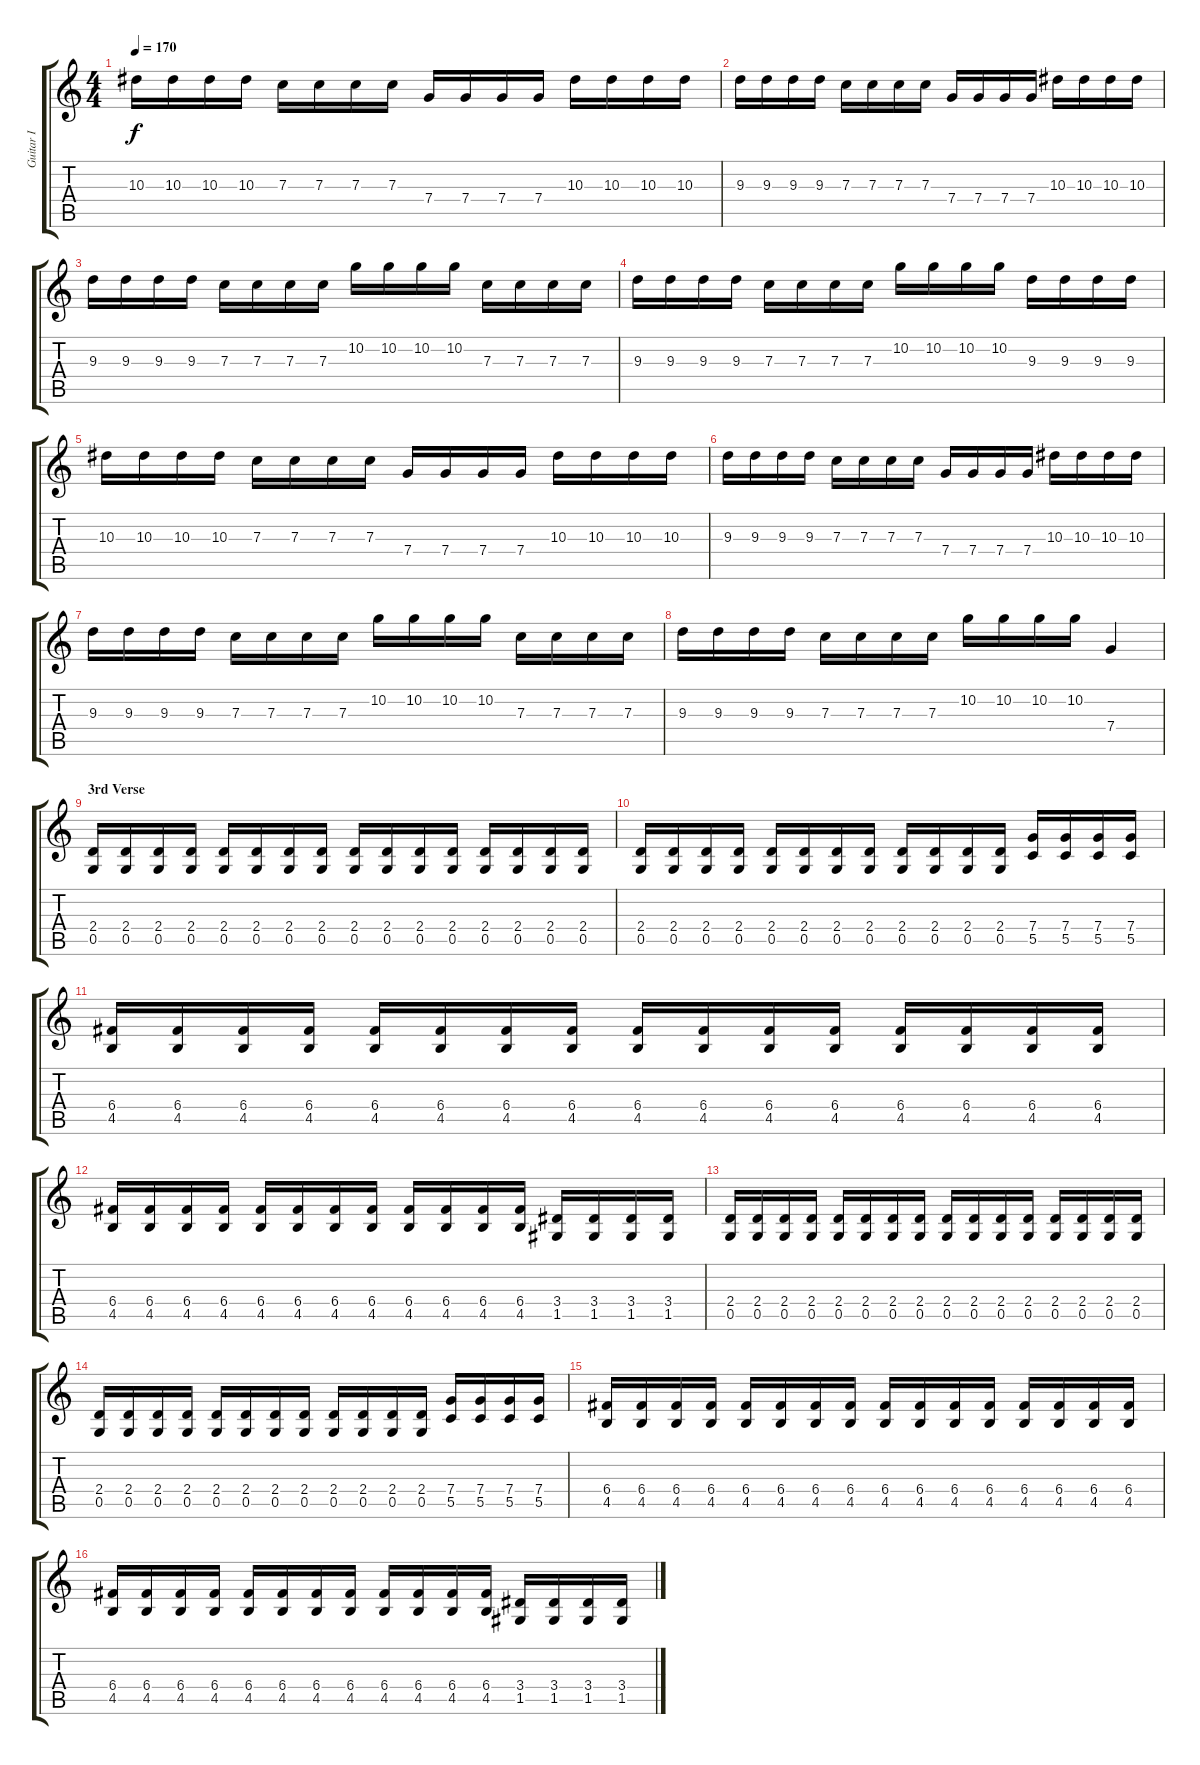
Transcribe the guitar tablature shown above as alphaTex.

\track ("Guitar I" "Guitar I") {instrument distortionguitar}
\staff {score tabs}
\tuning (D4 A3 F3 C3 G2 D2) {hide}
\ts (4 4)
\tempo 170
\clef g2
\ks c
10.3.16{dy f} 10.3.16 10.3.16 10.3.16 7.3.16 7.3.16 7.3.16 7.3.16 7.4.16 7.4.16 7.4.16 7.4.16 10.3.16 10.3.16 10.3.16 10.3.16 |
9.3.16 9.3.16 9.3.16 9.3.16 7.3.16 7.3.16 7.3.16 7.3.16 7.4.16 7.4.16 7.4.16 7.4.16 10.3.16 10.3.16 10.3.16 10.3.16 |
9.3.16 9.3.16 9.3.16 9.3.16 7.3.16 7.3.16 7.3.16 7.3.16 10.2.16 10.2.16 10.2.16 10.2.16 7.3.16 7.3.16 7.3.16 7.3.16 |
9.3.16 9.3.16 9.3.16 9.3.16 7.3.16 7.3.16 7.3.16 7.3.16 10.2.16 10.2.16 10.2.16 10.2.16 9.3.16 9.3.16 9.3.16 9.3.16 |
10.3.16 10.3.16 10.3.16 10.3.16 7.3.16 7.3.16 7.3.16 7.3.16 7.4.16 7.4.16 7.4.16 7.4.16 10.3.16 10.3.16 10.3.16 10.3.16 |
9.3.16 9.3.16 9.3.16 9.3.16 7.3.16 7.3.16 7.3.16 7.3.16 7.4.16 7.4.16 7.4.16 7.4.16 10.3.16 10.3.16 10.3.16 10.3.16 |
9.3.16 9.3.16 9.3.16 9.3.16 7.3.16 7.3.16 7.3.16 7.3.16 10.2.16 10.2.16 10.2.16 10.2.16 7.3.16 7.3.16 7.3.16 7.3.16 |
9.3.16 9.3.16 9.3.16 9.3.16 7.3.16 7.3.16 7.3.16 7.3.16 10.2.16 10.2.16 10.2.16 10.2.16 7.4.4 |
\section ("" "3rd Verse")
(2.4 0.5).16 (2.4 0.5).16 (2.4 0.5).16 (2.4 0.5).16 (2.4 0.5).16 (2.4 0.5).16 (2.4 0.5).16 (2.4 0.5).16 (2.4 0.5).16 (2.4 0.5).16 (2.4 0.5).16 (2.4 0.5).16 (2.4 0.5).16 (2.4 0.5).16 (2.4 0.5).16 (2.4 0.5).16 |
(2.4 0.5).16 (2.4 0.5).16 (2.4 0.5).16 (2.4 0.5).16 (2.4 0.5).16 (2.4 0.5).16 (2.4 0.5).16 (2.4 0.5).16 (2.4 0.5).16 (2.4 0.5).16 (2.4 0.5).16 (2.4 0.5).16 (7.4 5.5).16 (7.4 5.5).16 (7.4 5.5).16 (7.4 5.5).16 |
(6.4 4.5).16 (6.4 4.5).16 (6.4 4.5).16 (6.4 4.5).16 (6.4 4.5).16 (6.4 4.5).16 (6.4 4.5).16 (6.4 4.5).16 (6.4 4.5).16 (6.4 4.5).16 (6.4 4.5).16 (6.4 4.5).16 (6.4 4.5).16 (6.4 4.5).16 (6.4 4.5).16 (6.4 4.5).16 |
(6.4 4.5).16 (6.4 4.5).16 (6.4 4.5).16 (6.4 4.5).16 (6.4 4.5).16 (6.4 4.5).16 (6.4 4.5).16 (6.4 4.5).16 (6.4 4.5).16 (6.4 4.5).16 (6.4 4.5).16 (6.4 4.5).16 (3.4 1.5).16 (3.4 1.5).16 (3.4 1.5).16 (3.4 1.5).16 |
(2.4 0.5).16 (2.4 0.5).16 (2.4 0.5).16 (2.4 0.5).16 (2.4 0.5).16 (2.4 0.5).16 (2.4 0.5).16 (2.4 0.5).16 (2.4 0.5).16 (2.4 0.5).16 (2.4 0.5).16 (2.4 0.5).16 (2.4 0.5).16 (2.4 0.5).16 (2.4 0.5).16 (2.4 0.5).16 |
(2.4 0.5).16 (2.4 0.5).16 (2.4 0.5).16 (2.4 0.5).16 (2.4 0.5).16 (2.4 0.5).16 (2.4 0.5).16 (2.4 0.5).16 (2.4 0.5).16 (2.4 0.5).16 (2.4 0.5).16 (2.4 0.5).16 (7.4 5.5).16 (7.4 5.5).16 (7.4 5.5).16 (7.4 5.5).16 |
(6.4 4.5).16 (6.4 4.5).16 (6.4 4.5).16 (6.4 4.5).16 (6.4 4.5).16 (6.4 4.5).16 (6.4 4.5).16 (6.4 4.5).16 (6.4 4.5).16 (6.4 4.5).16 (6.4 4.5).16 (6.4 4.5).16 (6.4 4.5).16 (6.4 4.5).16 (6.4 4.5).16 (6.4 4.5).16 |
(6.4 4.5).16 (6.4 4.5).16 (6.4 4.5).16 (6.4 4.5).16 (6.4 4.5).16 (6.4 4.5).16 (6.4 4.5).16 (6.4 4.5).16 (6.4 4.5).16 (6.4 4.5).16 (6.4 4.5).16 (6.4 4.5).16 (3.4 1.5).16 (3.4 1.5).16 (3.4 1.5).16 (3.4 1.5).16
